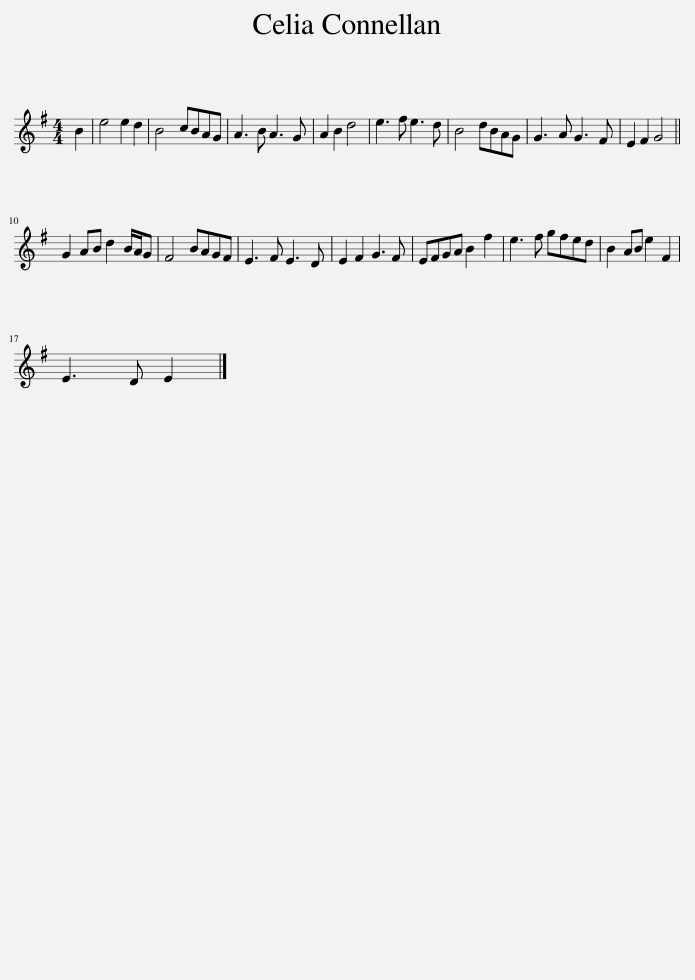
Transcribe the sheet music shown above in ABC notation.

X:1
L:1/8
M:4/4
I:linebreak $
K:Emin
V:1 treble
V:1
 B2 | e4 e2 d2 | B4 cBAG | A3 B A3 G | A2 B2 d4 | %5
 e3 f e3 d | B4 dBAG | G3 A G3 F | E2 F2 G4 ||$ G2 AB d2 B/A/G | %10
 F4 BAGF | E3 F E3 D | E2 F2 G3 F | EFGA B2 f2 | e3 f gfed | %15
 B2 AB e2 F2 |$ E3 D E2 |] %17
